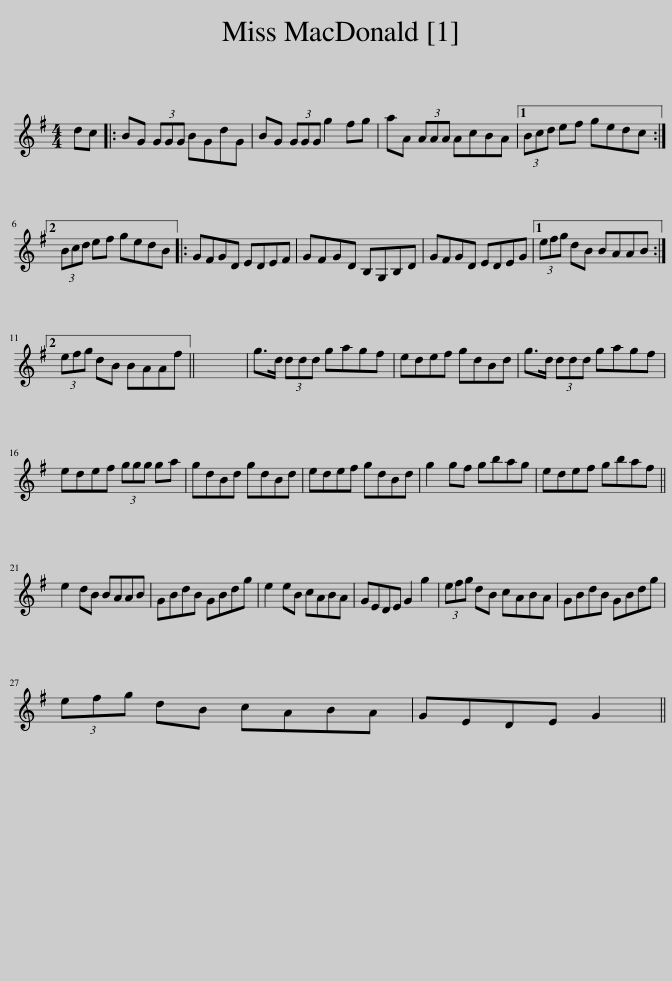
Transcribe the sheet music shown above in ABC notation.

X:1
L:1/8
M:4/4
I:linebreak $
K:G
V:1 treble
V:1
 dc |: BG (3GGG BGdG | BG (3GGG g2 fg | aA (3AAA AcBA |1 (3Bcd ef gedc :|2$ %5
 (3Bcd ef gedB |: GFGD EDEF | GFGD B,G,B,D | GFGD EDEG |1 (3efg dB BAAB :|2$ %10
 (3efg dB BAAf || x8 | g>d (3ddd gagf | edef gdBd | g>d (3ddd gagf |$ %15
 edef (3ggg ga | gdBd gdBd | edef gdBd | g2 gf gbag | edef gbaf ||$ %20
 e2 dB BAAB | GBdB GBdg | e2 eB cABA | GEDE G2 g2 | (3efg dB cABA | %25
 GBdB GBdg |$ (3efg dB cABA | GEDE G2 || %28
